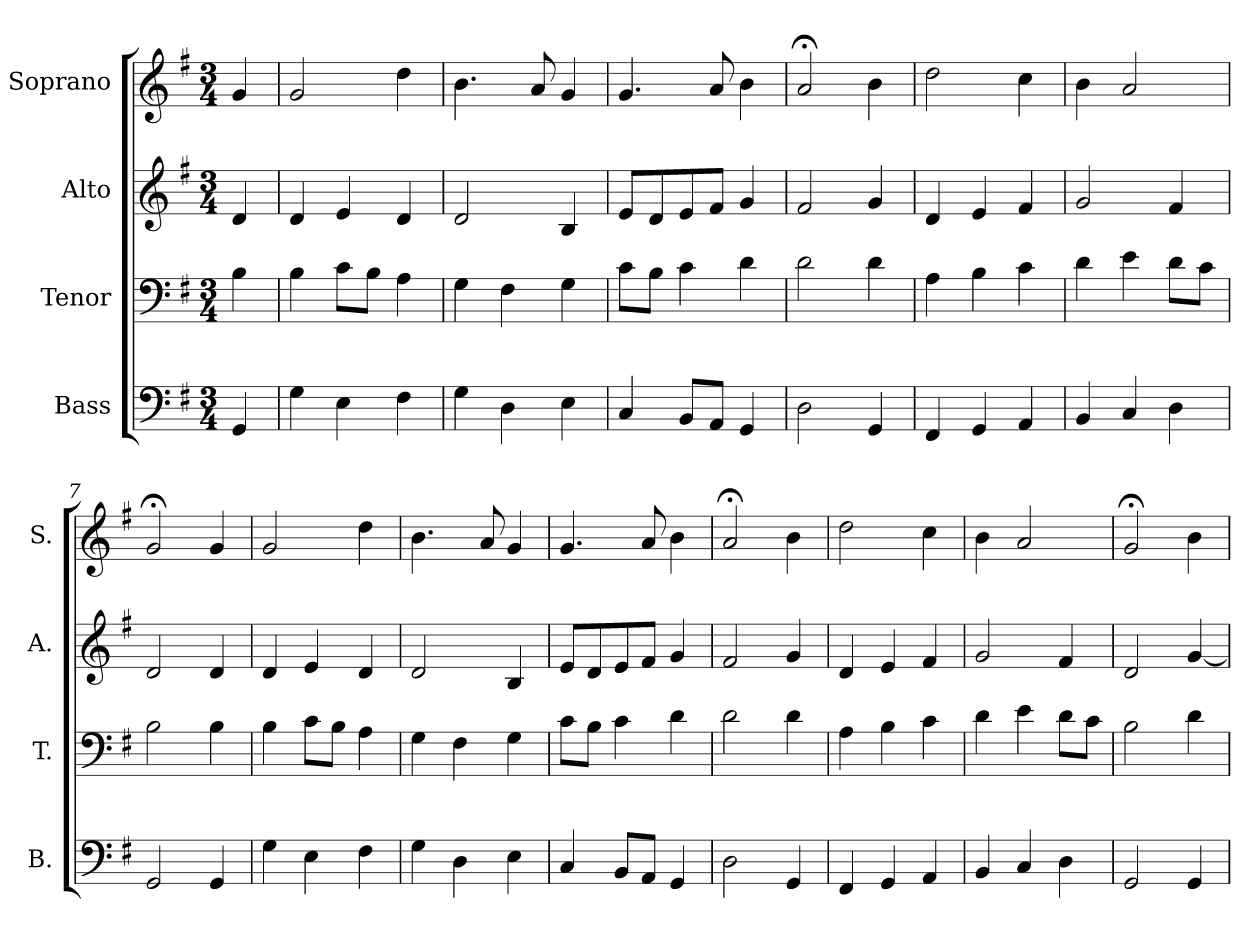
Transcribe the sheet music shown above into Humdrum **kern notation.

**kern	**kern	**kern	**kern
*part4	*part3	*part2	*part1
*staff4	*staff3	*staff2	*staff1
*I"Bass	*I"Tenor	*I"Alto	*I"Soprano
*I'B.	*I'T.	*I'A.	*I'S.
*clefF4	*clefF4	*clefG2	*clefG2
*k[f#]	*k[f#]	*k[f#]	*k[f#]
*G:	*G:	*G:	*G:
*M3/4	*M3/4	*M3/4	*M3/4
=	=	=	=
4GG/	4B\	4d/	4g/
=1	=1	=1	=1
4G\	4B\	4d/	2g/
4E\	8c\L	4e/	.
.	8B\J	.	.
4F#\	4A\	4d/	4dd\
=2	=2	=2	=2
4G\	4G\	2d/	4.b\
4D\	4F#\	.	.
.	.	.	8a/
4E\	4G\	4B/	4g/
=3	=3	=3	=3
4C/	8c\L	8e/L	4.g/
.	8B\J	8d/	.
8BB/L	4c\	8e/	.
8AA/J	.	8f#/J	8a/
4GG/	4d\	4g/	4b\
=4	=4	=4	=4
2D\	2d\	2f#/	2a;</
4GG/	4d\	4g/	4b\
=5	=5	=5	=5
4FF#/	4A\	4d/	2dd\
4GG/	4B\	4e/	.
4AA/	4c\	4f#/	4cc\
=6	=6	=6	=6
4BB/	4d\	2g/	4b\
4C/	4e\	.	2a/
4D\	8d\L	4f#/	.
.	8c\J	.	.
!!LO:LB:g=z
=7	=7	=7	=7
2GG/	2B\	2d/	2g;</
4GG/	4B\	4d/	4g/
=8	=8	=8	=8
4G\	4B\	4d/	2g/
4E\	8c\L	4e/	.
.	8B\J	.	.
4F#\	4A\	4d/	4dd\
=9	=9	=9	=9
4G\	4G\	2d/	4.b\
4D\	4F#\	.	.
.	.	.	8a/
4E\	4G\	4B/	4g/
=10	=10	=10	=10
4C/	8c\L	8e/L	4.g/
.	8B\J	8d/	.
8BB/L	4c\	8e/	.
8AA/J	.	8f#/J	8a/
4GG/	4d\	4g/	4b\
=11	=11	=11	=11
2D\	2d\	2f#/	2a;</
4GG/	4d\	4g/	4b\
=12	=12	=12	=12
4FF#/	4A\	4d/	2dd\
4GG/	4B\	4e/	.
4AA/	4c\	4f#/	4cc\
=13	=13	=13	=13
4BB/	4d\	2g/	4b\
4C/	4e\	.	2a/
4D\	8d\L	4f#/	.
.	8c\J	.	.
!!LO:LB:g=z
=14	=14	=14	=14
2GG/	2B\	2d/	2g;</
4GG/	4d\	[4g/	4b\
=	=	=	=
*-	*-	*-	*-
